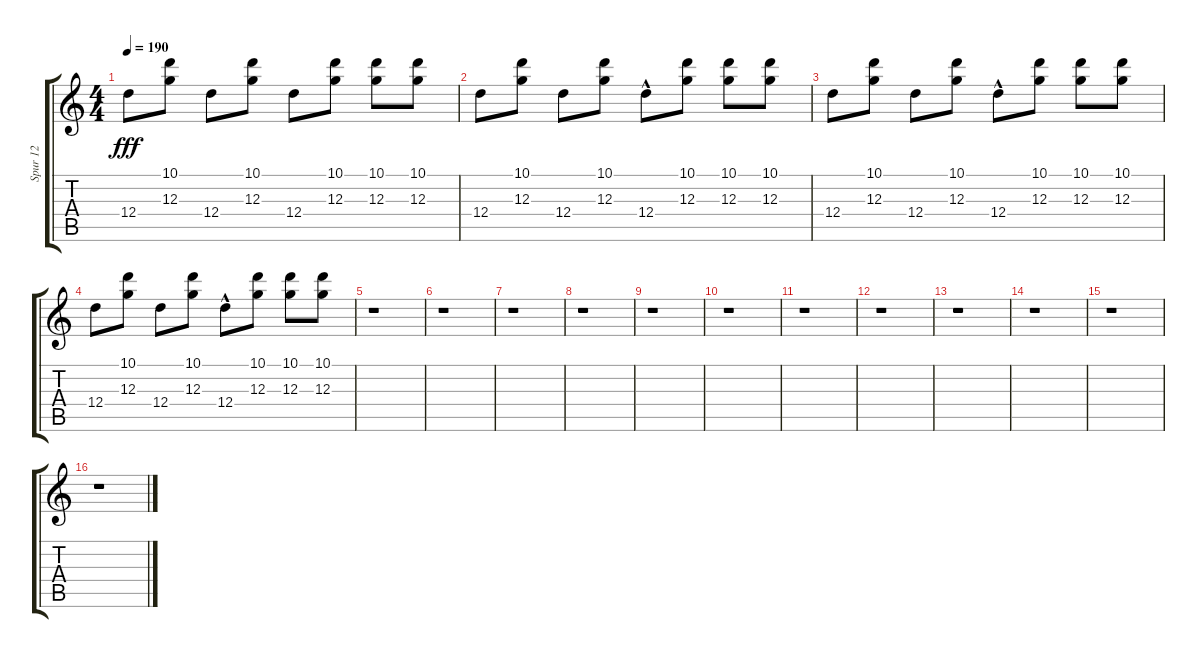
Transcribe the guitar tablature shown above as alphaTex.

\track ("Spur 12" "Spur 12") {instrument electricguitarmuted}
\staff {score tabs}
\tuning (E4 B3 G3 D3 A2 E2) {hide}
\ts (4 4)
\tempo 190
\clef g2
\ks c
12.4.8{dy fff} (10.1 12.3).8 12.4.8 (10.1 12.3).8 12.4.8 (10.1 12.3).8 (10.1 12.3).8 (10.1 12.3).8 |
12.4.8 (10.1 12.3).8 12.4.8 (10.1 12.3).8 12.4{hac}.8 (10.1 12.3).8 (10.1 12.3).8 (10.1 12.3).8 |
12.4.8 (10.1 12.3).8 12.4.8 (10.1 12.3).8 12.4{hac}.8 (10.1 12.3).8 (10.1 12.3).8 (10.1 12.3).8 |
12.4.8 (10.1 12.3).8 12.4.8 (10.1 12.3).8 12.4{hac}.8 (10.1 12.3).8 (10.1 12.3).8 (10.1 12.3).8 |
r.1 |
r.1 |
r.1 |
r.1 |
r.1 |
r.1 |
r.1 |
r.1 |
r.1 |
r.1 |
r.1 |
r.1
